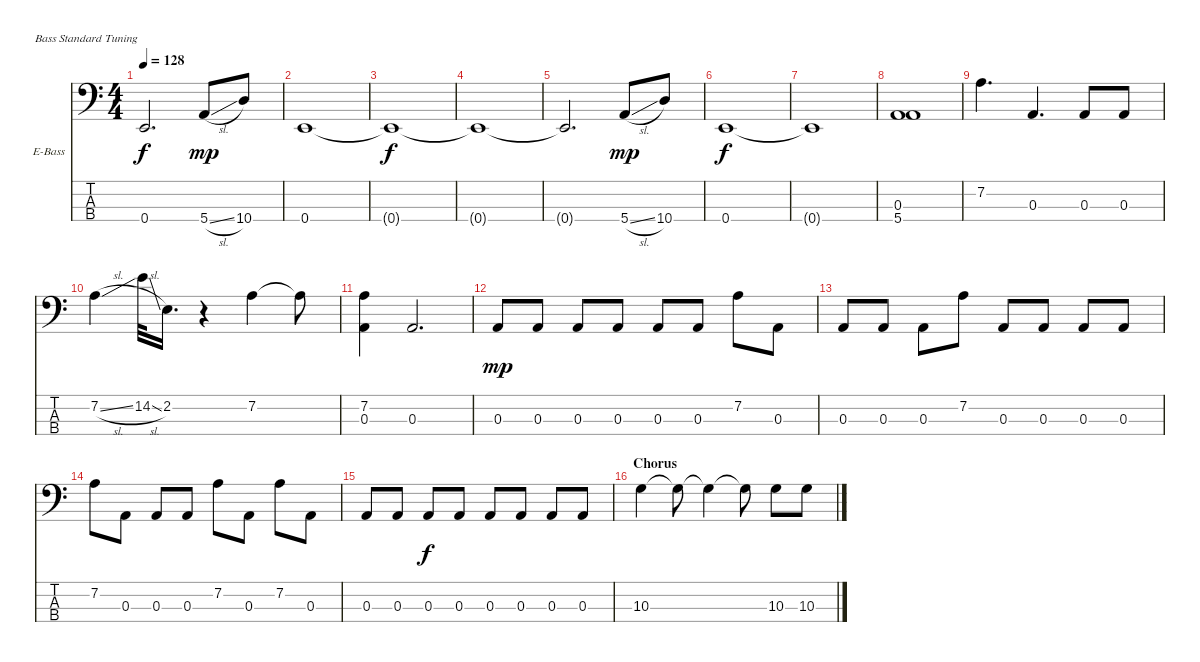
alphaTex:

\defaultSystemsLayout 4
\bracketExtendMode nobrackets
\firstSystemTrackNameOrientation horizontal
\otherSystemsTrackNameOrientation horizontal
\track ("Jeff Ament" "E-Bass") {instrument electricbassfinger}
\staff {score tabs}
\tuning (G2 D2 A1 E1)
\ts (4 4)
\tempo 128
\clef f4
\ks c
0.4{t}.2{d dy f} 5.4{sl}.8{dy mp} 10.4.8 |
0.4.1 |
0.4{t}.1{dy f} |
0.4{t}.1 |
0.4{t}.2{d} 5.4{sl}.8{dy mp} 10.4.8 |
0.4.1{dy f} |
0.4{t}.1 |
(0.3 5.4).1 |
7.2.4{d} 0.3.4{d} 0.3.8 0.3.8 |
7.2{sl}.4 14.2{sl}.32 2.2.16{d} r.4 7.2.4 7.2{t}.8 |
(7.2 0.3).4 0.3.2{d} |
0.3.8{dy mp} 0.3.8 0.3.8 0.3.8 0.3.8 0.3.8 7.2.8 0.3.8 |
0.3.8 0.3.8 0.3.8 7.2.8 0.3.8 0.3.8 0.3.8 0.3.8 |
7.2.8 0.3.8 0.3.8 0.3.8 7.2.8 0.3.8 7.2.8 0.3.8 |
0.3.8 0.3.8 0.3.8{dy f} 0.3.8 0.3.8 0.3.8 0.3.8 0.3.8 |
\section ("" "Chorus")
10.3.4 10.3{t}.8 10.3{t}.4 10.3{t}.8 10.3.8 10.3.8
